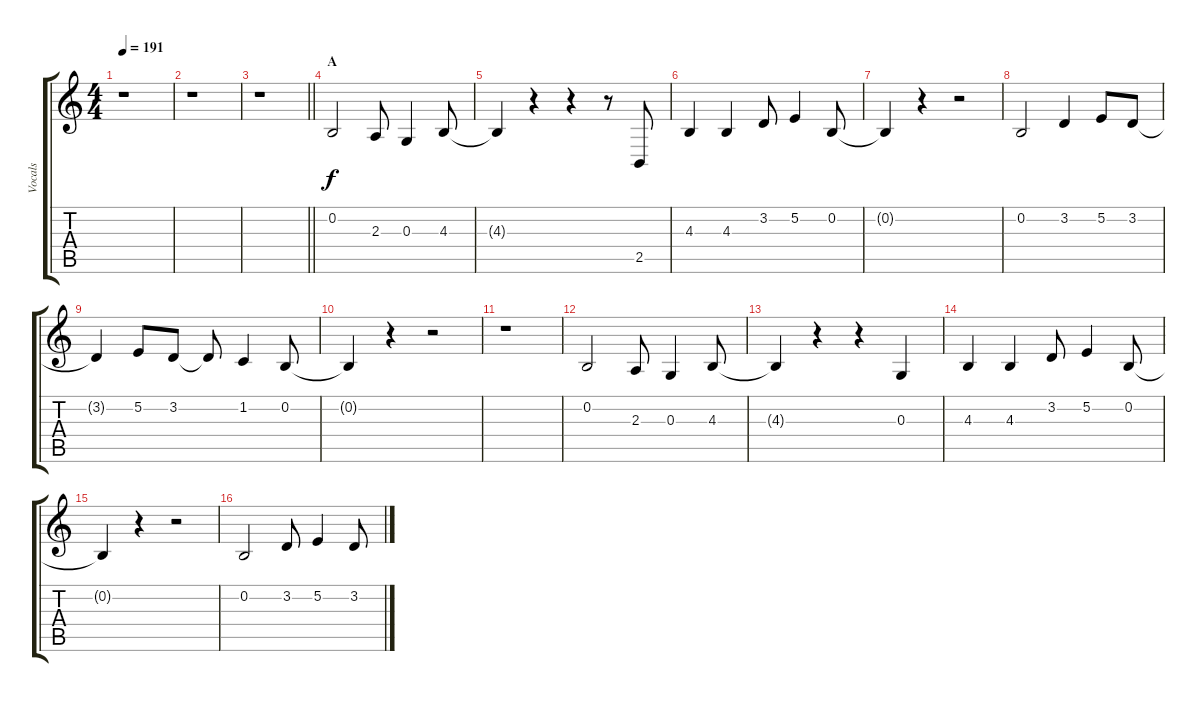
\track ("Vocals" "Vocals") {instrument baritonesax}
\staff {score tabs}
\tuning (E4 B3 G3 D3 A2 E2) {hide}
\ts (4 4)
\tempo 191
\clef g2
\ks c
r.1{dy f} |
r.1 |
\barLineRight lightlight
r.1 |
\section ("" "A")
0.2.2 2.3.8 0.3.4 4.3.8 |
4.3{t}.4 r.4 r.4 r.8 2.5.8 |
4.3.4 4.3.4 3.2.8 5.2.4 0.2.8 |
0.2{t}.4 r.4 r.2 |
0.2.2 3.2.4 5.2.8 3.2.8 |
3.2{t}.4 5.2.8 3.2.8 3.2{t}.8 1.2.4 0.2.8 |
0.2{t}.4 r.4 r.2 |
r.1 |
0.2.2 2.3.8 0.3.4 4.3.8 |
4.3{t}.4 r.4 r.4 0.3.4 |
4.3.4 4.3.4 3.2.8 5.2.4 0.2.8 |
0.2{t}.4 r.4 r.2 |
0.2.2 3.2.8 5.2.4 3.2.8
